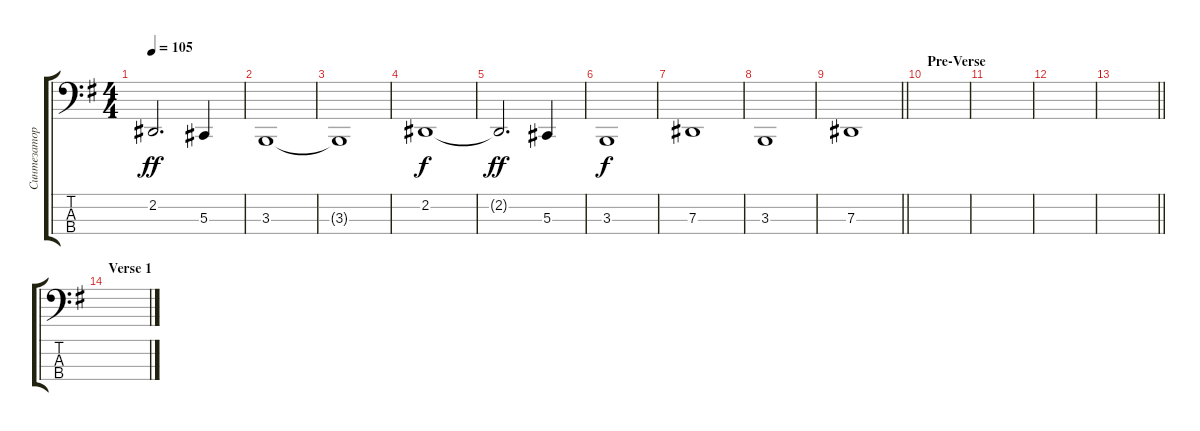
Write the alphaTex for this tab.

\track ("Синтезатор" "Синтезатор") {instrument stringensemble1}
\staff {score tabs}
\tuning (Gb2 Db2 Ab1 Eb1) {hide}
\ts (4 4)
\tempo 105
\clef f4
\ks eminor
2.2{t}.2{d dy ff} 5.3.4 |
3.3.1 |
3.3{t}.1 |
2.2.1{dy f} |
2.2{t}.2{d dy ff} 5.3.4 |
3.3.1{dy f} |
7.3.1 |
3.3.1 |
\barLineRight lightlight
7.3.1 |
\section ("" "Pre-Verse")
|
|
|
\barLineRight lightlight
|
\section ("" "Verse 1")
